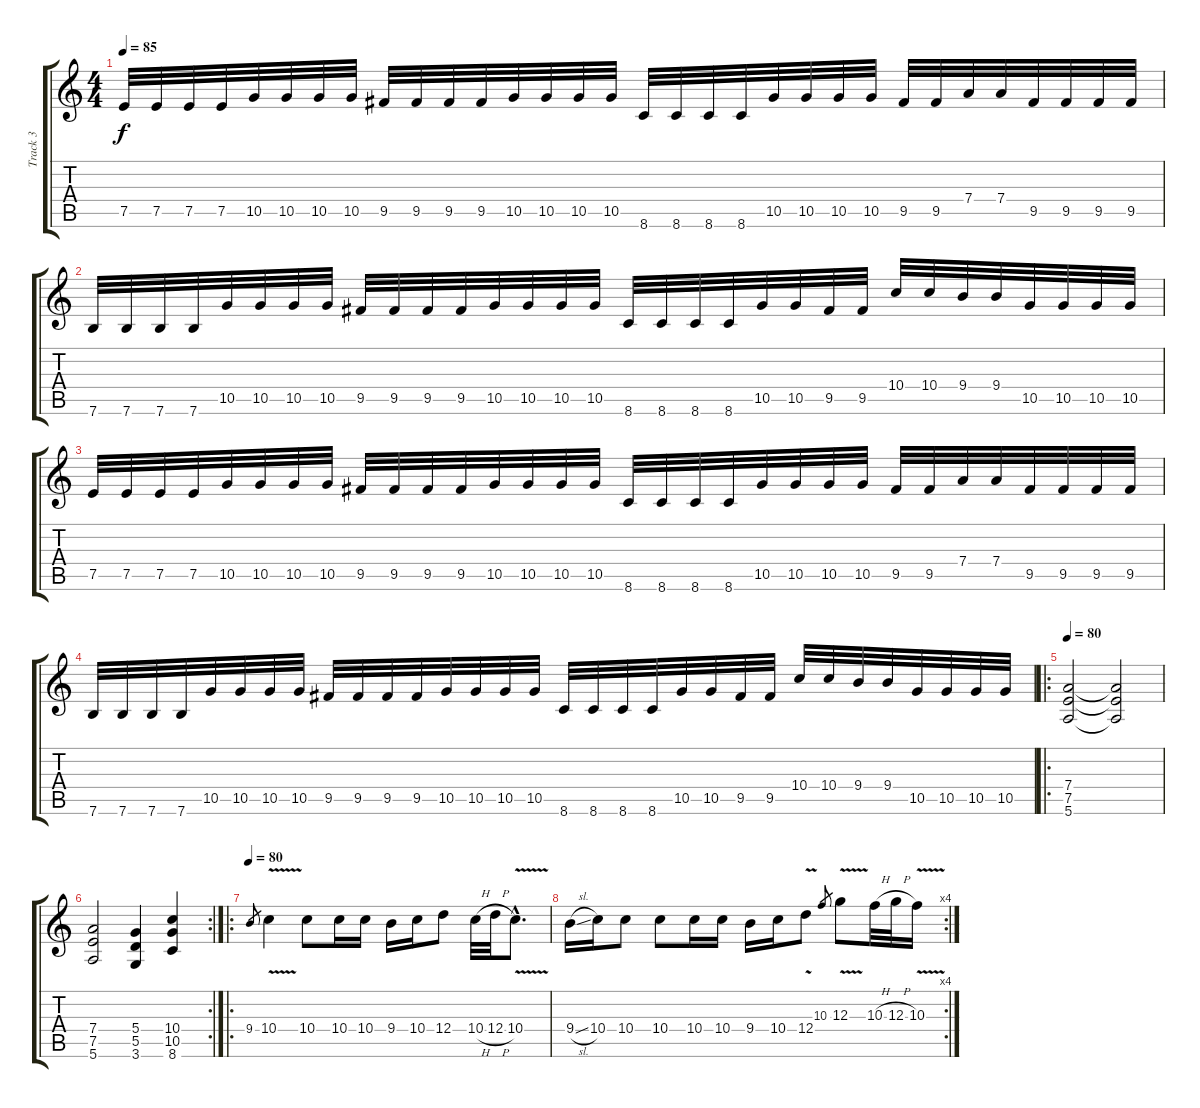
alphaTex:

\track ("Track 3" "Track 3") {instrument overdrivenguitar}
\staff {score tabs}
\tuning (E4 B3 G3 D3 A2 E2) {hide}
\ts (4 4)
\tempo 85
\clef g2
\ks c
7.5.32{dy f} 7.5.32 7.5.32 7.5.32 10.5.32 10.5.32 10.5.32 10.5.32 9.5.32 9.5.32 9.5.32 9.5.32 10.5.32 10.5.32 10.5.32 10.5.32 8.6.32 8.6.32 8.6.32 8.6.32 10.5.32 10.5.32 10.5.32 10.5.32 9.5.32 9.5.32 7.4.32 7.4.32 9.5.32 9.5.32 9.5.32 9.5.32 |
7.6.32 7.6.32 7.6.32 7.6.32 10.5.32 10.5.32 10.5.32 10.5.32 9.5.32 9.5.32 9.5.32 9.5.32 10.5.32 10.5.32 10.5.32 10.5.32 8.6.32 8.6.32 8.6.32 8.6.32 10.5.32 10.5.32 9.5.32 9.5.32 10.4.32 10.4.32 9.4.32 9.4.32 10.5.32 10.5.32 10.5.32 10.5.32 |
7.5.32 7.5.32 7.5.32 7.5.32 10.5.32 10.5.32 10.5.32 10.5.32 9.5.32 9.5.32 9.5.32 9.5.32 10.5.32 10.5.32 10.5.32 10.5.32 8.6.32 8.6.32 8.6.32 8.6.32 10.5.32 10.5.32 10.5.32 10.5.32 9.5.32 9.5.32 7.4.32 7.4.32 9.5.32 9.5.32 9.5.32 9.5.32 |
7.6.32 7.6.32 7.6.32 7.6.32 10.5.32 10.5.32 10.5.32 10.5.32 9.5.32 9.5.32 9.5.32 9.5.32 10.5.32 10.5.32 10.5.32 10.5.32 8.6.32 8.6.32 8.6.32 8.6.32 10.5.32 10.5.32 9.5.32 9.5.32 10.4.32 10.4.32 9.4.32 9.4.32 10.5.32 10.5.32 10.5.32 10.5.32 |
\ro
\tempo 80
(7.4 7.5 5.6).2 (7.4{t} 7.5{t} 5.6{t}).2 |
\rc 2
(7.4 7.5 5.6).2 (5.4 5.5 3.6).4 (10.4 10.5 8.6).4 |
\ro
\tempo 80
9.4.8{gr} 10.4{v}.4 10.4.8 10.4.16 10.4.16 9.4.16 10.4.16 12.4.8 10.4{h}.32 12.4{h}.32 10.4{v hac}.8{d} |
\rc 4
9.4{sl}.16 10.4.16 10.4.8 10.4.8 10.4.16 10.4.16 9.4.16 10.4.16 12.4{v}.8 10.3.8{gr} 12.3{v}.8 10.3{h}.32 12.3{h}.32 10.3{v}.16
